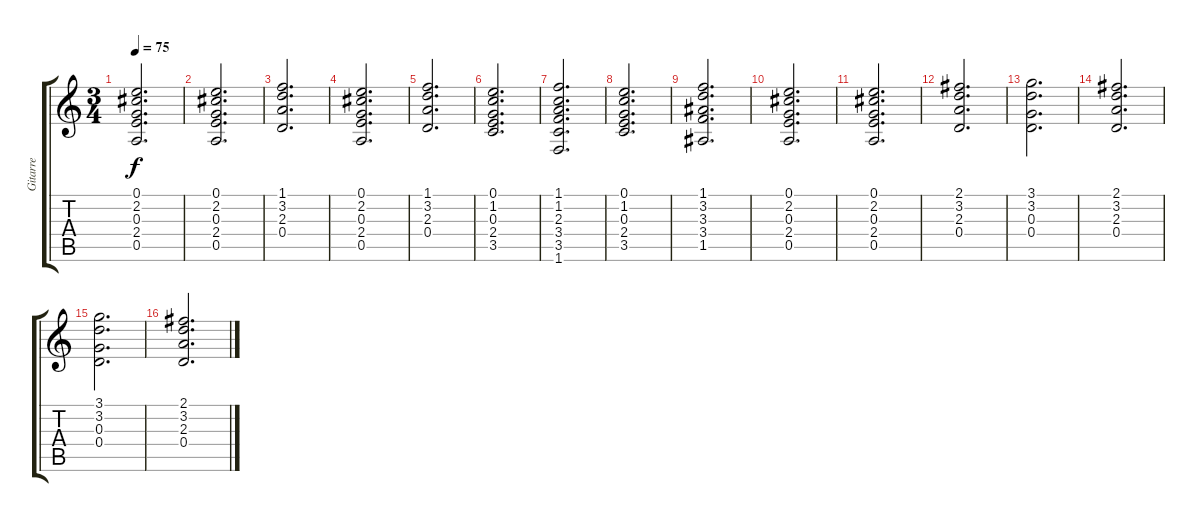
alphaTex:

\track ("Gitarre" "Gitarre") {instrument acousticguitarnylon}
\staff {score tabs}
\tuning (E4 B3 G3 D3 A2 E2) {hide}
\ts (3 4)
\tempo 75
\clef g2
\ks c
(0.1 2.2 0.3 2.4 0.5).2{d dy f} |
(0.1 2.2 0.3 2.4 0.5).2{d} |
(1.1 3.2 2.3 0.4).2{d} |
(0.1 2.2 0.3 2.4 0.5).2{d} |
(1.1 3.2 2.3 0.4).2{d} |
(0.1 1.2 0.3 2.4 3.5).2{d} |
(1.1 1.2 2.3 3.4 3.5 1.6).2{d} |
(0.1 1.2 0.3 2.4 3.5).2{d} |
(1.1 3.2 3.3 3.4 1.5).2{d} |
(0.1 2.2 0.3 2.4 0.5).2{d} |
(0.1 2.2 0.3 2.4 0.5).2{d} |
(2.1 3.2 2.3 0.4).2{d} |
(3.1 3.2 0.3 0.4).2{d} |
(2.1 3.2 2.3 0.4).2{d} |
(3.1 3.2 0.3 0.4).2{d} |
(2.1 3.2 2.3 0.4).2{d}
